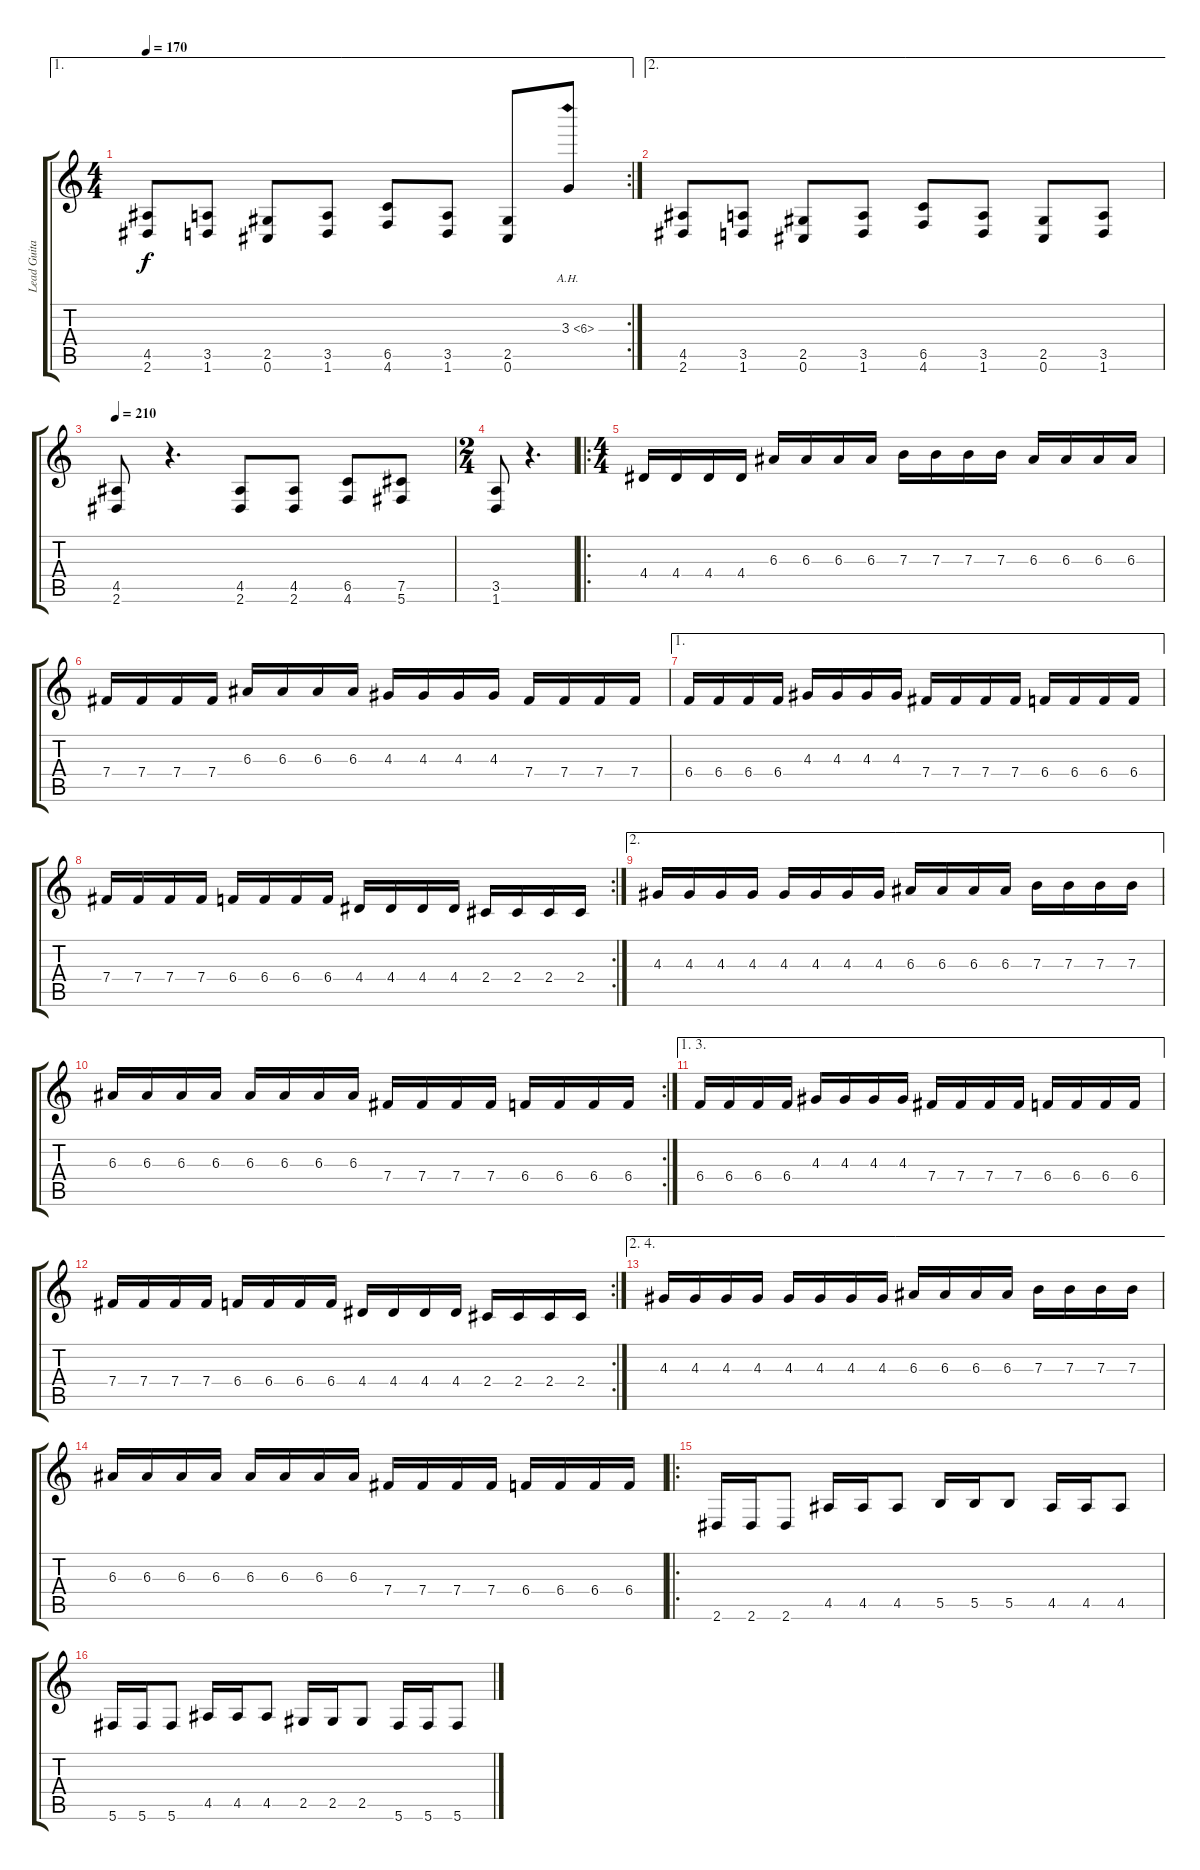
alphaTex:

\track ("Lead Guitar" "Lead Guita") {instrument distortionguitar}
\staff {score tabs}
\tuning (Db4 Ab3 E3 B2 Gb2 Db2) {hide}
\ae 1
\rc 2
\ts (4 4)
\tempo 170
\clef g2
\ks c
(4.5 2.6).8{dy f} (3.5 1.6).8 (2.5 0.6).8 (3.5 1.6).8 (6.5 4.6).8 (3.5 1.6).8 (2.5 0.6).8 3.3{be (hold 0 0 60 0) ah 3}.8 |
\ae 2
(4.5 2.6).8 (3.5 1.6).8 (2.5 0.6).8 (3.5 1.6).8 (6.5 4.6).8 (3.5 1.6).8 (2.5 0.6).8 (3.5 1.6).8 |
\tempo 210
(4.5 2.6).8 r.4{d} (4.5 2.6).8 (4.5 2.6).8 (6.5 4.6).8 (7.5 5.6).8 |
\ts (2 4)
(3.5 1.6).8 r.4{d} |
\ro
\ts (4 4)
4.4.16 4.4.16 4.4.16 4.4.16 6.3.16 6.3.16 6.3.16 6.3.16 7.3.16 7.3.16 7.3.16 7.3.16 6.3.16 6.3.16 6.3.16 6.3.16 |
7.4.16 7.4.16 7.4.16 7.4.16 6.3.16 6.3.16 6.3.16 6.3.16 4.3.16 4.3.16 4.3.16 4.3.16 7.4.16 7.4.16 7.4.16 7.4.16 |
\ae 1
6.4.16 6.4.16 6.4.16 6.4.16 4.3.16 4.3.16 4.3.16 4.3.16 7.4.16 7.4.16 7.4.16 7.4.16 6.4.16 6.4.16 6.4.16 6.4.16 |
\rc 2
7.4.16 7.4.16 7.4.16 7.4.16 6.4.16 6.4.16 6.4.16 6.4.16 4.4.16 4.4.16 4.4.16 4.4.16 2.4.16 2.4.16 2.4.16 2.4.16 |
\ae 2
4.3.16 4.3.16 4.3.16 4.3.16 4.3.16 4.3.16 4.3.16 4.3.16 6.3.16 6.3.16 6.3.16 6.3.16 7.3.16 7.3.16 7.3.16 7.3.16 |
\rc 2
6.3.16 6.3.16 6.3.16 6.3.16 6.3.16 6.3.16 6.3.16 6.3.16 7.4.16 7.4.16 7.4.16 7.4.16 6.4.16 6.4.16 6.4.16 6.4.16 |
\ae (1 3)
6.4.16 6.4.16 6.4.16 6.4.16 4.3.16 4.3.16 4.3.16 4.3.16 7.4.16 7.4.16 7.4.16 7.4.16 6.4.16 6.4.16 6.4.16 6.4.16 |
\rc 2
7.4.16 7.4.16 7.4.16 7.4.16 6.4.16 6.4.16 6.4.16 6.4.16 4.4.16 4.4.16 4.4.16 4.4.16 2.4.16 2.4.16 2.4.16 2.4.16 |
\ae (2 4)
4.3.16 4.3.16 4.3.16 4.3.16 4.3.16 4.3.16 4.3.16 4.3.16 6.3.16 6.3.16 6.3.16 6.3.16 7.3.16 7.3.16 7.3.16 7.3.16 |
6.3.16 6.3.16 6.3.16 6.3.16 6.3.16 6.3.16 6.3.16 6.3.16 7.4.16 7.4.16 7.4.16 7.4.16 6.4.16 6.4.16 6.4.16 6.4.16 |
\ro
2.6.16 2.6.16 2.6.8 4.5.16 4.5.16 4.5.8 5.5.16 5.5.16 5.5.8 4.5.16 4.5.16 4.5.8 |
5.6.16 5.6.16 5.6.8 4.5.16 4.5.16 4.5.8 2.5.16 2.5.16 2.5.8 5.6.16 5.6.16 5.6.8
